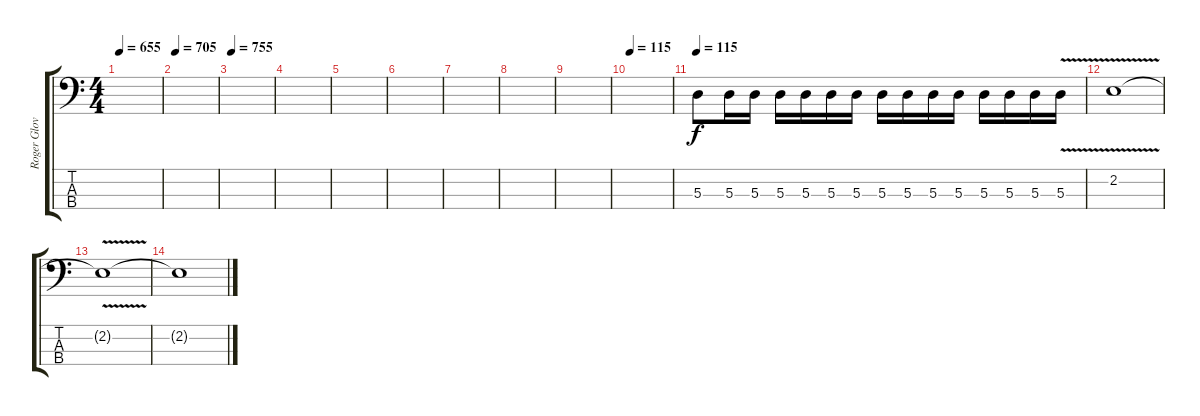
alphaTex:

\track ("Roger Glover" "Roger Glov") {instrument electricbasspick}
\staff {score tabs}
\tuning (G2 D2 A1 E1) {hide}
\ts (4 4)
\tempo 655
\clef f4
\ks c
|
\tempo 705
|
\tempo 755
|
|
|
|
|
|
|
\tempo 115
|
\tempo 115
5.3.8 5.3.16 5.3.16 5.3.16 5.3.16 5.3.16 5.3.16 5.3.16 5.3.16 5.3.16 5.3.16 5.3.16 5.3.16 5.3.16 5.3{v}.16 |
2.2{v}.1{volume 0} |
2.2{t}.1 |
2.2{t}.1
